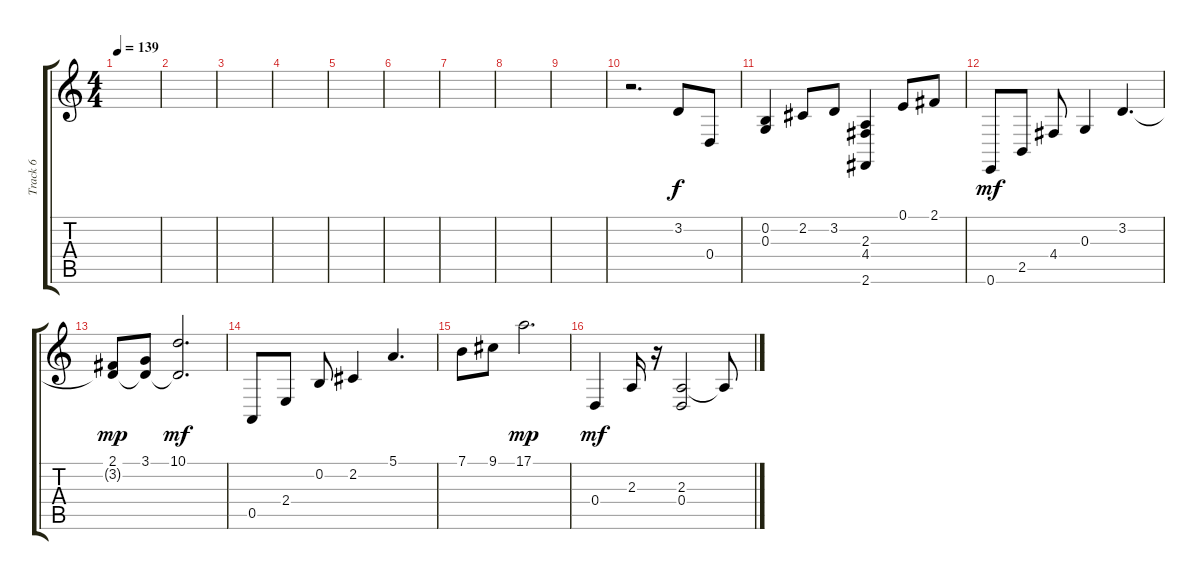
\track ("Track 6" "Track 6") {instrument fx1rain}
\staff {score tabs}
\tuning (E4 B3 G3 D3 A2 E2) {hide}
\ts (4 4)
\tempo 139
\clef g2
\ks c
|
|
|
|
|
|
|
|
|
r.2{d} 3.2.8 0.4.8 |
(0.2 0.3).4 2.2.8 3.2.8 (2.3 4.4 2.6).4 0.1.8 2.1.8 |
0.6.8{dy mf} 2.5.8 4.4.8 0.3.4 3.2.4{d} |
(2.1 3.2{t}).8{dy mp} (3.1 3.2{t}).8 (10.1 3.2{t}).2{d dy mf} |
0.5.8 2.4.8 0.2.8 2.2.4 5.1.4{d} |
7.1.8 9.1.8 17.1.2{d dy mp} |
0.4.4{dy mf} 2.3.16 r.16 (2.3 0.4).2 2.3{t}.8
